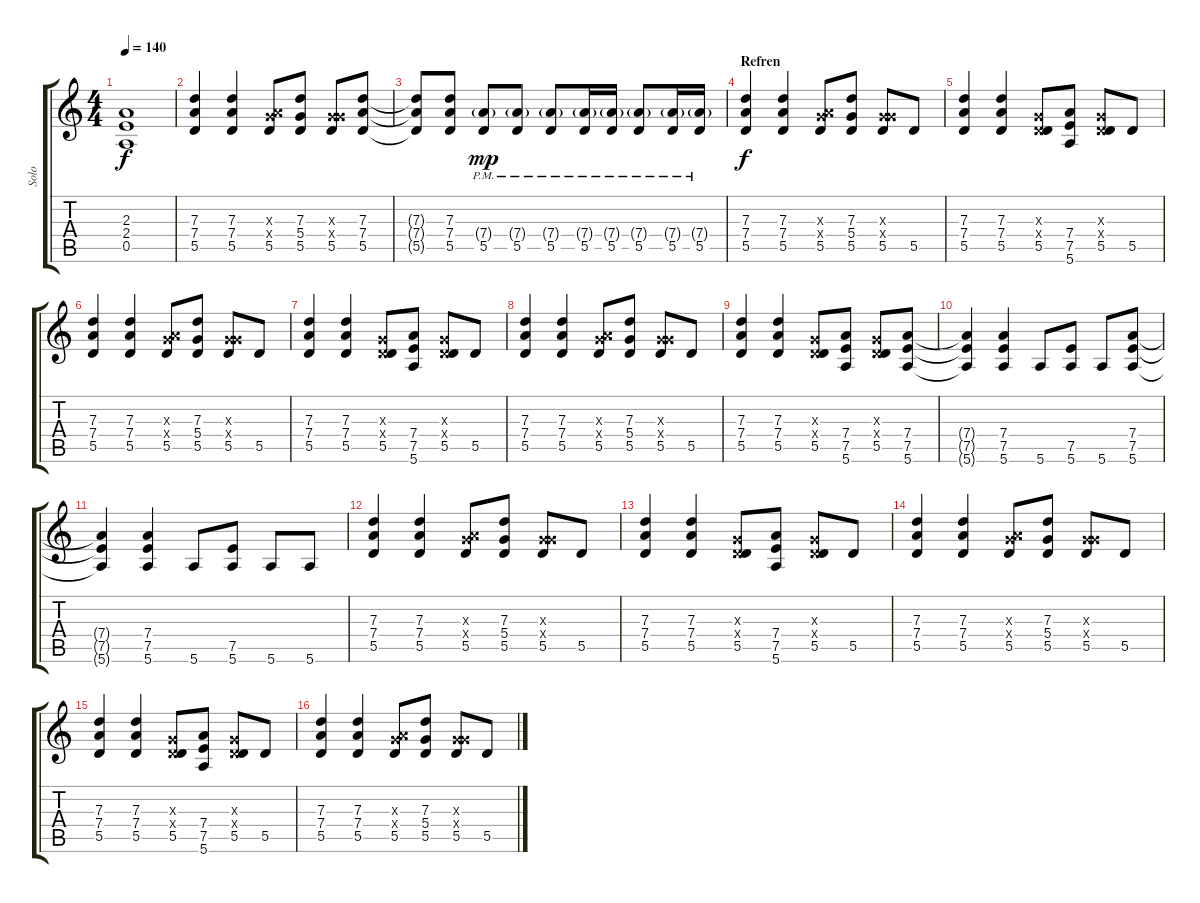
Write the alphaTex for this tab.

\track ("Solo" "Solo") {instrument distortionguitar}
\staff {score tabs}
\tuning (E4 B3 G3 D3 A2 E2) {hide}
\ts (4 4)
\tempo 140
\clef g2
\ks c
(2.3{t} 2.4{t} 0.5{t}).1{dy f} |
(7.3 7.4 5.5).4 (7.3 7.4 5.5).4 (0.3{x} 7.4{x} 5.5).8 (7.3 5.4 5.5).8 (0.3{x} 5.4{x} 5.5).8 (7.3 7.4 5.5).8 |
(7.3{t} 7.4{t} 5.5{t}).8 (7.3 7.4 5.5).8 (7.4{g pm} 5.5{pm}).8{dy mp} (7.4{g pm} 5.5{pm}).8 (7.4{g pm} 5.5{pm}).8 (7.4{g pm} 5.5{pm}).16 (7.4{g pm} 5.5{pm}).16 (7.4{g pm} 5.5{pm}).8 (7.4{g pm} 5.5{pm}).16 (7.4{g pm} 5.5{pm}).16 |
\section ("" "Refren")
(7.3 7.4 5.5).4{dy f} (7.3 7.4 5.5).4 (0.3{x} 7.4{x} 5.5).8 (7.3 5.4 5.5).8 (0.3{x} 5.4{x} 5.5).8 5.5.8 |
(7.3 7.4 5.5).4 (7.3 7.4 5.5).4 (0.3{x} 0.4{x} 5.5).8 (7.4 7.5 5.6).8 (0.3{x} 0.4{x} 5.5).8 5.5.8 |
(7.3 7.4 5.5).4 (7.3 7.4 5.5).4 (0.3{x} 7.4{x} 5.5).8 (7.3 5.4 5.5).8 (0.3{x} 5.4{x} 5.5).8 5.5.8 |
(7.3 7.4 5.5).4 (7.3 7.4 5.5).4 (0.3{x} 0.4{x} 5.5).8 (7.4 7.5 5.6).8 (0.3{x} 0.4{x} 5.5).8 5.5.8 |
(7.3 7.4 5.5).4 (7.3 7.4 5.5).4 (0.3{x} 7.4{x} 5.5).8 (7.3 5.4 5.5).8 (0.3{x} 5.4{x} 5.5).8 5.5.8 |
(7.3 7.4 5.5).4 (7.3 7.4 5.5).4 (0.3{x} 0.4{x} 5.5).8 (7.4 7.5 5.6).8 (0.3{x} 0.4{x} 5.5).8 (7.4 7.5 5.6).8 |
(7.4{t} 7.5{t} 5.6{t}).4 (7.4 7.5 5.6).4 5.6.8 (7.5 5.6).8 5.6.8 (7.4 7.5 5.6).8 |
(7.4{t} 7.5{t} 5.6{t}).4 (7.4 7.5 5.6).4 5.6.8 (7.5 5.6).8 5.6.8 5.6.8 |
(7.3 7.4 5.5).4 (7.3 7.4 5.5).4 (0.3{x} 7.4{x} 5.5).8 (7.3 5.4 5.5).8 (0.3{x} 5.4{x} 5.5).8 5.5.8 |
(7.3 7.4 5.5).4 (7.3 7.4 5.5).4 (0.3{x} 0.4{x} 5.5).8 (7.4 7.5 5.6).8 (0.3{x} 0.4{x} 5.5).8 5.5.8 |
(7.3 7.4 5.5).4 (7.3 7.4 5.5).4 (0.3{x} 7.4{x} 5.5).8 (7.3 5.4 5.5).8 (0.3{x} 5.4{x} 5.5).8 5.5.8 |
(7.3 7.4 5.5).4 (7.3 7.4 5.5).4 (0.3{x} 0.4{x} 5.5).8 (7.4 7.5 5.6).8 (0.3{x} 0.4{x} 5.5).8 5.5.8 |
(7.3 7.4 5.5).4 (7.3 7.4 5.5).4 (0.3{x} 7.4{x} 5.5).8 (7.3 5.4 5.5).8 (0.3{x} 5.4{x} 5.5).8 5.5.8
